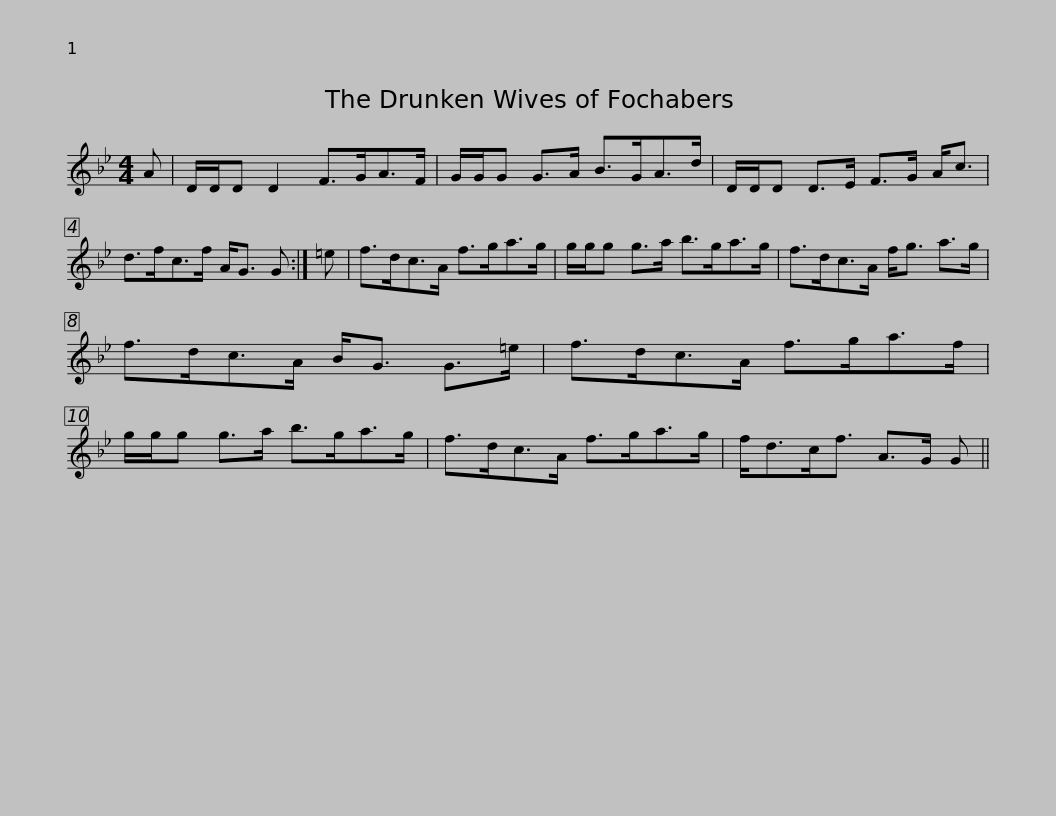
X:1
L:1/8
M:4/4
I:linebreak $
K:Gmin
V:1 treble
V:1
 A | D/D/D D2 F>GA>F | G/G/G G>A B>GA>d | D/D/D D>E F>G A<c | d>fc>f A<G G :| %5
 =e |$ f>dc>A f>ga>g | g/g/g g>a b>ga>g | f>dc>A f<g a>g | f>dc>A B<G G>=e |$ %10
 f>dc>A f>ga>f | g/g/g g>a b>ga>g | f>dc>A f>ga>g | f<dc<f A>G G || %14
